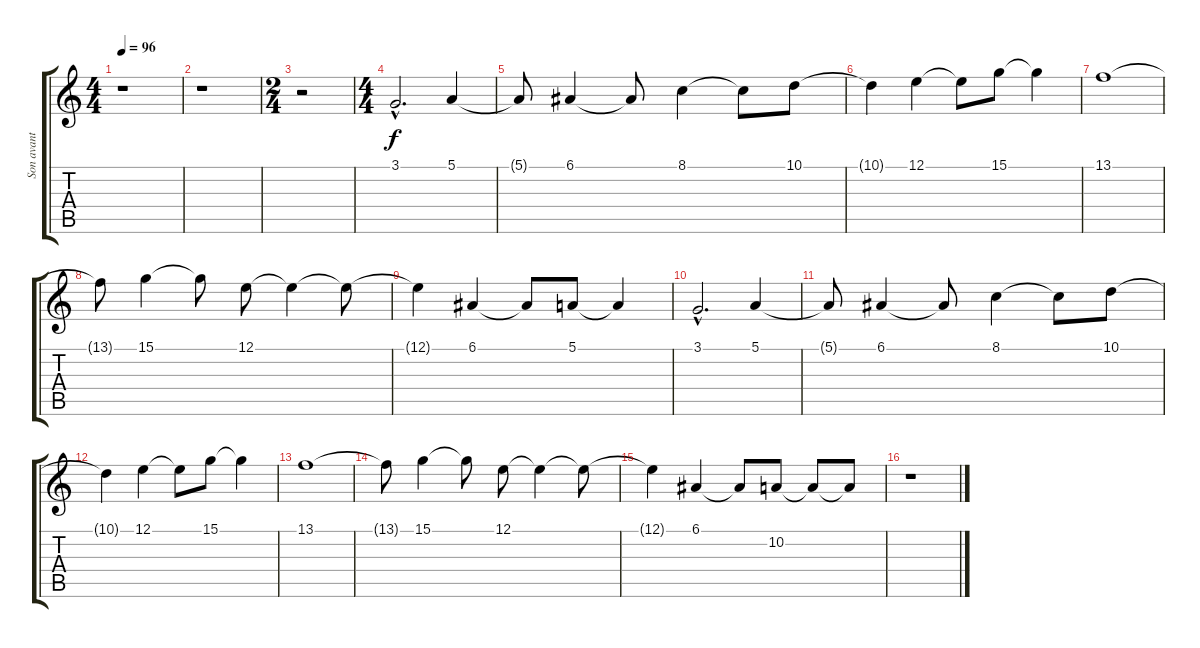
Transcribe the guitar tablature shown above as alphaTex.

\track ("Son avant" "Son avant") {instrument recorder}
\staff {score tabs}
\tuning (E4 B3 G3 D3 A2 E2) {hide}
\ts (4 4)
\tempo 96
\clef g2
\ks c
r.1{dy f} |
r.1 |
\ts (2 4)
r.2{volume 10} |
\ts (4 4)
3.1{hac}.2{d} 5.1.4 |
5.1{t}.8 6.1.4 6.1{t}.8 8.1.4 8.1{t}.8 10.1.8 |
10.1{t}.4 12.1.4 12.1{t}.8 15.1.8 15.1{t}.4 |
13.1.1 |
13.1{t}.8 15.1.4 15.1{t}.8 12.1.8 12.1{t}.4 12.1{t}.8 |
12.1{t}.4 6.1.4 6.1{t}.8 5.1.8 5.1{t}.4 |
3.1{hac}.2{d} 5.1.4 |
5.1{t}.8 6.1.4 6.1{t}.8 8.1.4 8.1{t}.8 10.1.8 |
10.1{t}.4 12.1.4 12.1{t}.8 15.1.8 15.1{t}.4 |
13.1.1 |
13.1{t}.8 15.1.4 15.1{t}.8 12.1.8 12.1{t}.4 12.1{t}.8 |
12.1{t}.4 6.1.4 6.1{t}.8 10.2.8 10.2{t}.8 10.2{t}.8 |
r.1
